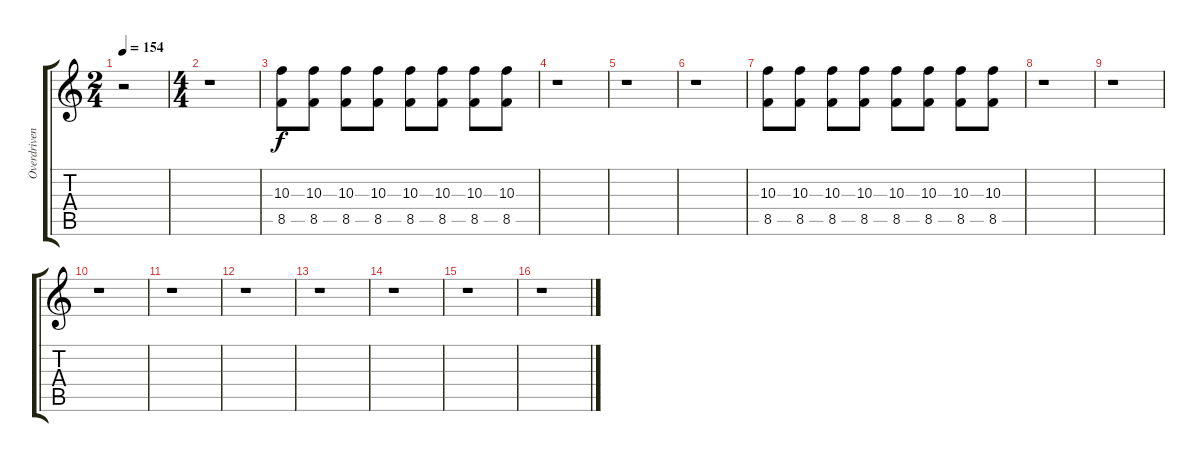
\track ("Overdriven Guitar 2" "Overdriven") {instrument distortionguitar}
\staff {score tabs}
\tuning (E4 B3 G3 D3 A2 E2) {hide}
\ts (2 4)
\tempo 154
\clef g2
\ks c
r.2{dy f instrument distortionguitar} |
\ts (4 4)
r.1 |
(10.3 8.5).8 (10.3 8.5).8 (10.3 8.5).8 (10.3 8.5).8 (10.3 8.5).8 (10.3 8.5).8 (10.3 8.5).8 (10.3 8.5).8 |
r.1 |
r.1 |
r.1 |
(10.3 8.5).8 (10.3 8.5).8 (10.3 8.5).8 (10.3 8.5).8 (10.3 8.5).8 (10.3 8.5).8 (10.3 8.5).8 (10.3 8.5).8 |
r.1 |
r.1 |
r.1 |
r.1 |
r.1 |
r.1 |
r.1 |
r.1 |
r.1
